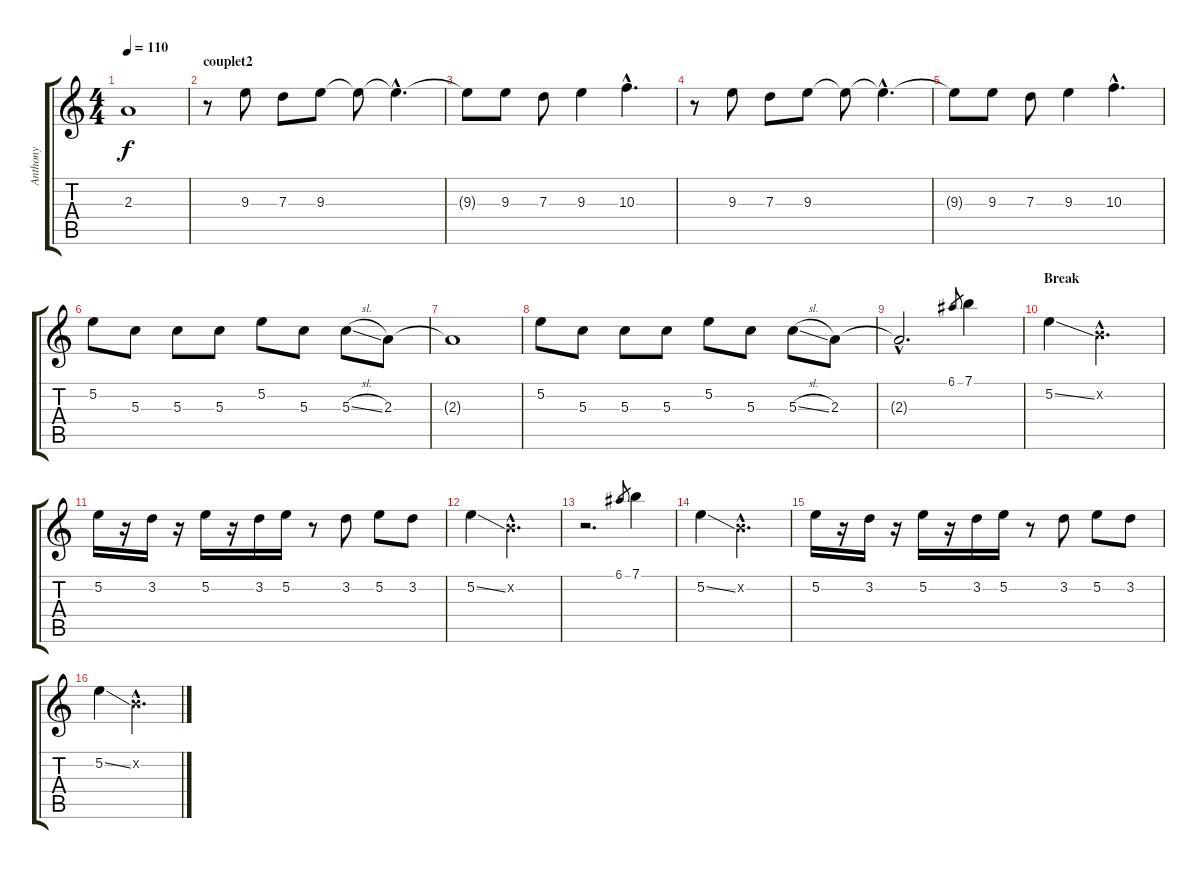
\track ("Anthony" "Anthony") {instrument fretlessbass}
\staff {score tabs}
\tuning (E4 B3 G3 D3 A2 E2) {hide}
\ts (4 4)
\tempo 110
\clef g2
\ks c
2.3{t}.1{dy f} |
\section ("" "couplet2")
r.8 9.3.8 7.3.8 9.3.8 9.3{t}.8 9.3{hac t}.4{d} |
9.3{t}.8 9.3.8 7.3.8 9.3.4 10.3{hac}.4{d} |
r.8 9.3.8 7.3.8 9.3.8 9.3{t}.8 9.3{hac t}.4{d} |
9.3{t}.8 9.3.8 7.3.8 9.3.4 10.3{hac}.4{d} |
5.2.8 5.3.8 5.3.8 5.3.8 5.2.8 5.3.8 5.3{sl}.8 2.3.8 |
2.3{t}.1 |
5.2.8 5.3.8 5.3.8 5.3.8 5.2.8 5.3.8 5.3{sl}.8 2.3.8 |
2.3{hac t}.2{d} 6.1.8{gr} 7.1.4 |
\section ("" "Break")
5.2{ss}.4 0.2{hac x}.2{d} |
5.2.16 r.16 3.2.16 r.16 5.2.16 r.16 3.2.16 5.2.16 r.8 3.2.8 5.2.8 3.2.8 |
5.2{ss}.4 0.2{hac x}.2{d} |
r.2{d} 6.1.8{gr} 7.1.4 |
5.2{ss}.4 0.2{hac x}.2{d} |
5.2.16 r.16 3.2.16 r.16 5.2.16 r.16 3.2.16 5.2.16 r.8 3.2.8 5.2.8 3.2.8 |
5.2{ss}.4 0.2{hac x}.2{d}
